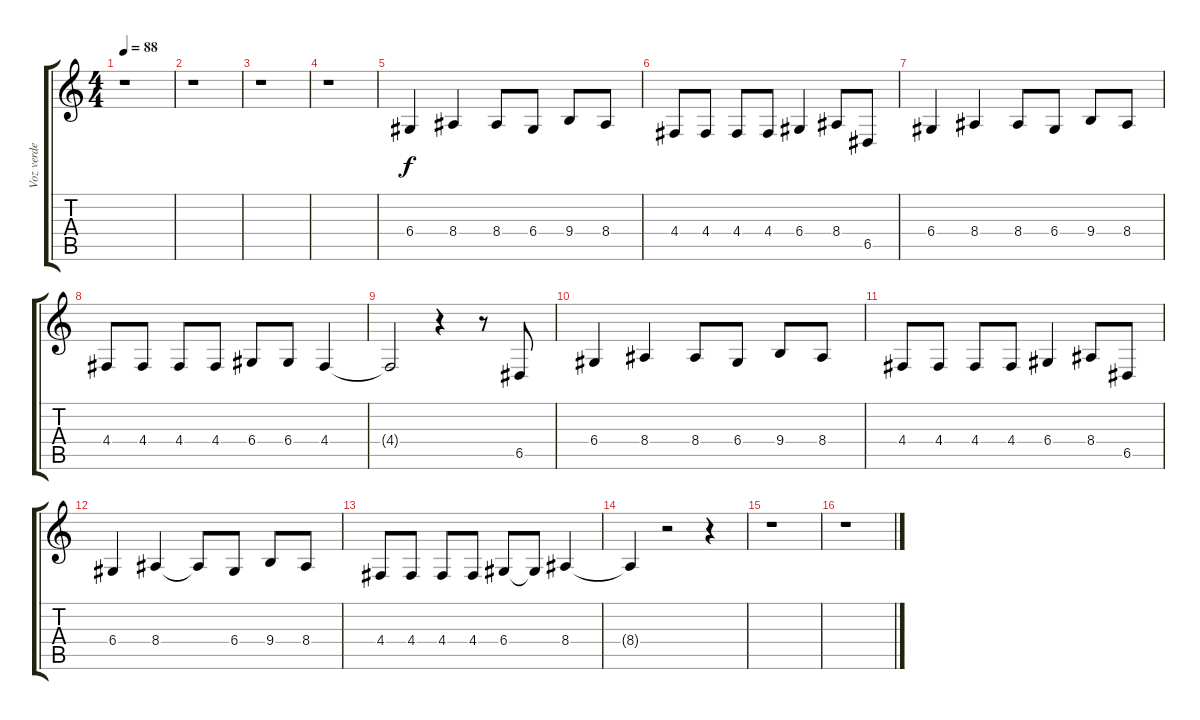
\track ("Voz verde" "Voz verde") {instrument violin}
\staff {score tabs}
\tuning (E4 B3 G3 D3 A2 E2) {hide}
\ts (4 4)
\tempo 88
\clef g2
\ks c
r.1{dy f} |
r.1 |
r.1 |
r.1 |
6.4.4 8.4.4 8.4.8 6.4.8 9.4.8 8.4.8 |
4.4.8 4.4.8 4.4.8 4.4.8 6.4.4 8.4.8 6.5.8 |
6.4.4 8.4.4 8.4.8 6.4.8 9.4.8 8.4.8 |
4.4.8 4.4.8 4.4.8 4.4.8 6.4.8 6.4.8 4.4.4 |
4.4{t}.2 r.4 r.8 6.5.8 |
6.4.4 8.4.4 8.4.8 6.4.8 9.4.8 8.4.8 |
4.4.8 4.4.8 4.4.8 4.4.8 6.4.4 8.4.8 6.5.8 |
6.4.4 8.4.4 8.4{t}.8 6.4.8 9.4.8 8.4.8 |
4.4.8 4.4.8 4.4.8 4.4.8 6.4.8 6.4{t}.8 8.4.4 |
8.4{t}.4 r.2 r.4 |
r.1 |
r.1
